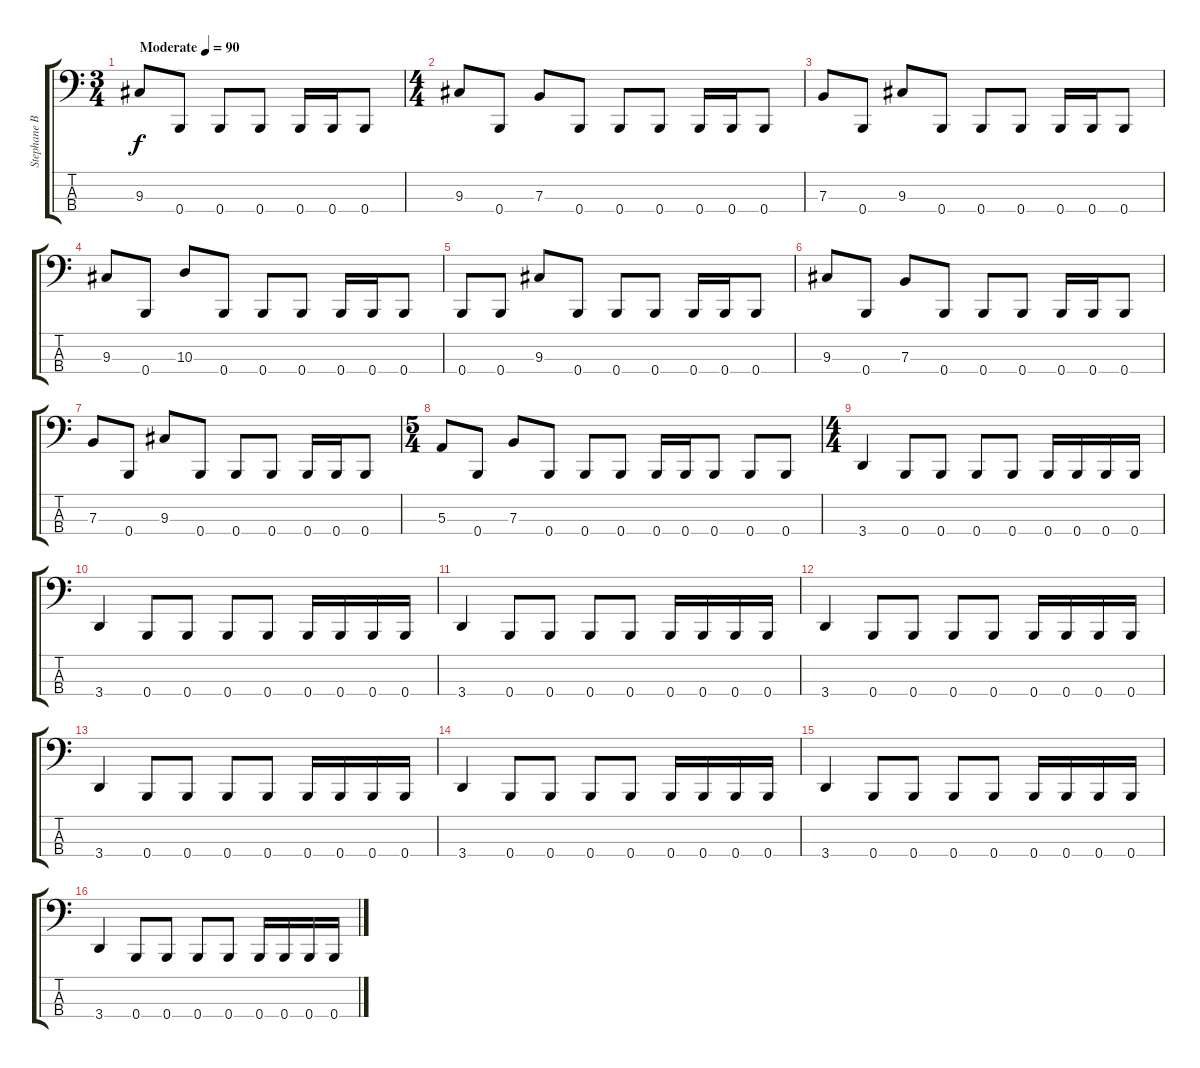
\track ("Stephane Barbe (Bass)" "Stephane B") {instrument electricbasspick}
\staff {score tabs}
\tuning (D2 A1 E1 B0) {hide}
\ts (3 4)
\tempo (90 "Moderate")
\clef f4
\ks c
9.3.8{dy f instrument electricbasspick} 0.4.8 0.4.8 0.4.8 0.4.16 0.4.16 0.4.8 |
\ts (4 4)
9.3.8 0.4.8 7.3.8 0.4.8 0.4.8 0.4.8 0.4.16 0.4.16 0.4.8 |
7.3.8 0.4.8 9.3.8 0.4.8 0.4.8 0.4.8 0.4.16 0.4.16 0.4.8 |
9.3.8 0.4.8 10.3.8 0.4.8 0.4.8 0.4.8 0.4.16 0.4.16 0.4.8 |
0.4.8 0.4.8 9.3.8 0.4.8 0.4.8 0.4.8 0.4.16 0.4.16 0.4.8 |
9.3.8 0.4.8 7.3.8 0.4.8 0.4.8 0.4.8 0.4.16 0.4.16 0.4.8 |
7.3.8 0.4.8 9.3.8 0.4.8 0.4.8 0.4.8 0.4.16 0.4.16 0.4.8 |
\ts (5 4)
5.3.8 0.4.8 7.3.8 0.4.8 0.4.8 0.4.8 0.4.16 0.4.16 0.4.8 0.4.8 0.4.8 |
\ts (4 4)
3.4.4 0.4.8 0.4.8 0.4.8 0.4.8 0.4.16 0.4.16 0.4.16 0.4.16 |
3.4.4 0.4.8 0.4.8 0.4.8 0.4.8 0.4.16 0.4.16 0.4.16 0.4.16 |
3.4.4 0.4.8 0.4.8 0.4.8 0.4.8 0.4.16 0.4.16 0.4.16 0.4.16 |
3.4.4 0.4.8 0.4.8 0.4.8 0.4.8 0.4.16 0.4.16 0.4.16 0.4.16 |
3.4.4 0.4.8 0.4.8 0.4.8 0.4.8 0.4.16 0.4.16 0.4.16 0.4.16 |
3.4.4 0.4.8 0.4.8 0.4.8 0.4.8 0.4.16 0.4.16 0.4.16 0.4.16 |
3.4.4 0.4.8 0.4.8 0.4.8 0.4.8 0.4.16 0.4.16 0.4.16 0.4.16 |
3.4.4 0.4.8 0.4.8 0.4.8 0.4.8 0.4.16 0.4.16 0.4.16 0.4.16
